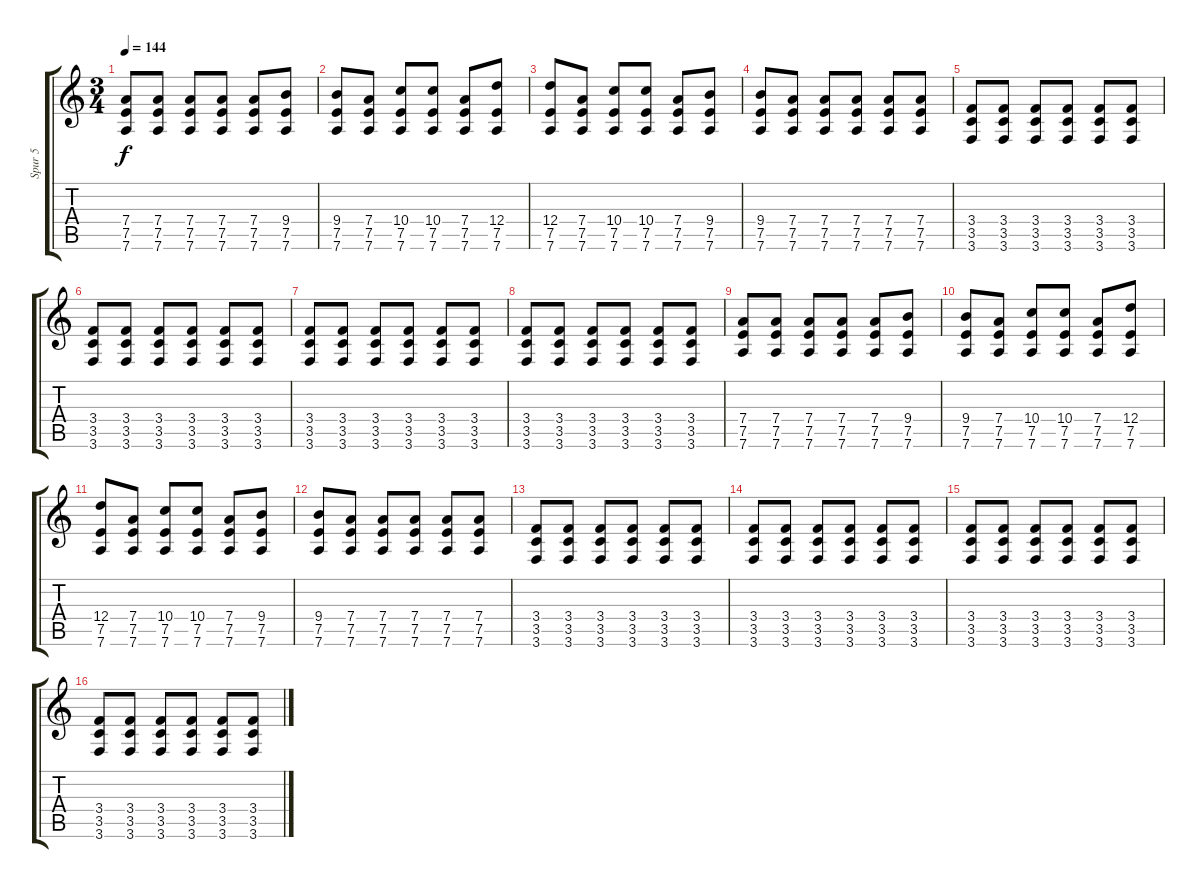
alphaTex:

\track ("Spur 5" "Spur 5") {instrument distortionguitar}
\staff {score tabs}
\tuning (E4 B3 G3 D3 A2 D2) {hide}
\ts (3 4)
\tempo 144
\clef g2
\ks c
(7.4 7.5 7.6).8{dy f} (7.4 7.5 7.6).8 (7.4 7.5 7.6).8 (7.4 7.5 7.6).8 (7.4 7.5 7.6).8 (9.4 7.5 7.6).8 |
(9.4 7.5 7.6).8 (7.4 7.5 7.6).8 (10.4 7.5 7.6).8 (10.4 7.5 7.6).8 (7.4 7.5 7.6).8 (12.4 7.5 7.6).8 |
(12.4 7.5 7.6).8 (7.4 7.5 7.6).8 (10.4 7.5 7.6).8 (10.4 7.5 7.6).8 (7.4 7.5 7.6).8 (9.4 7.5 7.6).8 |
(9.4 7.5 7.6).8 (7.4 7.5 7.6).8 (7.4 7.5 7.6).8 (7.4 7.5 7.6).8 (7.4 7.5 7.6).8 (7.4 7.5 7.6).8 |
(3.4 3.5 3.6).8 (3.4 3.5 3.6).8 (3.4 3.5 3.6).8 (3.4 3.5 3.6).8 (3.4 3.5 3.6).8 (3.4 3.5 3.6).8 |
(3.4 3.5 3.6).8 (3.4 3.5 3.6).8 (3.4 3.5 3.6).8 (3.4 3.5 3.6).8 (3.4 3.5 3.6).8 (3.4 3.5 3.6).8 |
(3.4 3.5 3.6).8 (3.4 3.5 3.6).8 (3.4 3.5 3.6).8 (3.4 3.5 3.6).8 (3.4 3.5 3.6).8 (3.4 3.5 3.6).8 |
(3.4 3.5 3.6).8 (3.4 3.5 3.6).8 (3.4 3.5 3.6).8 (3.4 3.5 3.6).8 (3.4 3.5 3.6).8 (3.4 3.5 3.6).8 |
(7.4 7.5 7.6).8 (7.4 7.5 7.6).8 (7.4 7.5 7.6).8 (7.4 7.5 7.6).8 (7.4 7.5 7.6).8 (9.4 7.5 7.6).8 |
(9.4 7.5 7.6).8 (7.4 7.5 7.6).8 (10.4 7.5 7.6).8 (10.4 7.5 7.6).8 (7.4 7.5 7.6).8 (12.4 7.5 7.6).8 |
(12.4 7.5 7.6).8 (7.4 7.5 7.6).8 (10.4 7.5 7.6).8 (10.4 7.5 7.6).8 (7.4 7.5 7.6).8 (9.4 7.5 7.6).8 |
(9.4 7.5 7.6).8 (7.4 7.5 7.6).8 (7.4 7.5 7.6).8 (7.4 7.5 7.6).8 (7.4 7.5 7.6).8 (7.4 7.5 7.6).8 |
(3.4 3.5 3.6).8 (3.4 3.5 3.6).8 (3.4 3.5 3.6).8 (3.4 3.5 3.6).8 (3.4 3.5 3.6).8 (3.4 3.5 3.6).8 |
(3.4 3.5 3.6).8 (3.4 3.5 3.6).8 (3.4 3.5 3.6).8 (3.4 3.5 3.6).8 (3.4 3.5 3.6).8 (3.4 3.5 3.6).8 |
(3.4 3.5 3.6).8 (3.4 3.5 3.6).8 (3.4 3.5 3.6).8 (3.4 3.5 3.6).8 (3.4 3.5 3.6).8 (3.4 3.5 3.6).8 |
(3.4 3.5 3.6).8 (3.4 3.5 3.6).8 (3.4 3.5 3.6).8 (3.4 3.5 3.6).8 (3.4 3.5 3.6).8 (3.4 3.5 3.6).8
